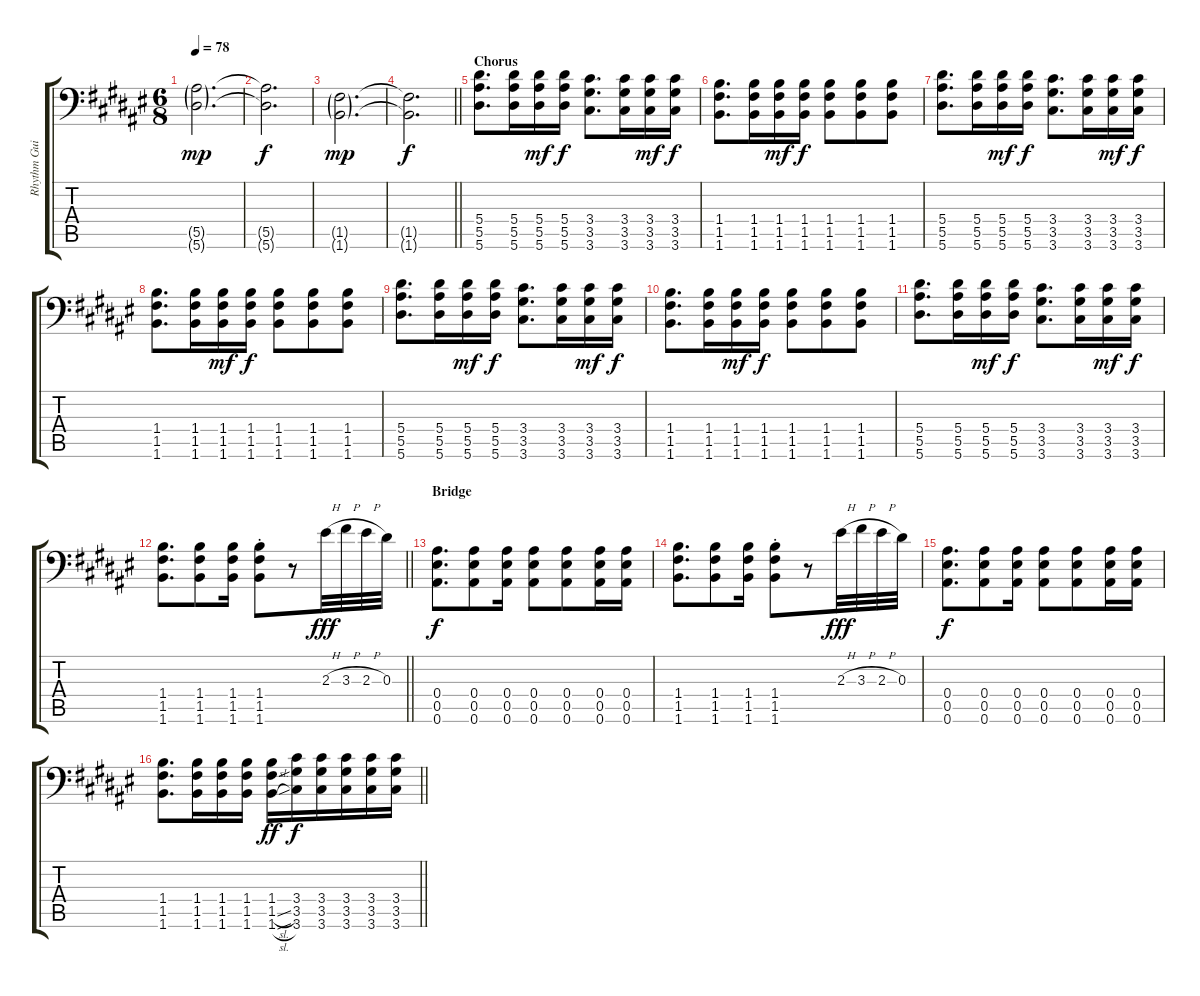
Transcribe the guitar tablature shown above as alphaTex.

\track ("Rhythm Guitar (Left)" "Rhythm Gui") {instrument overdrivenguitar}
\staff {score tabs}
\tuning (C4 G3 Eb3 Bb2 F2 Bb1) {hide}
\ts (6 8)
\tempo 78
\clef f4
\ks d#minor
(5.5{g} 5.6{g}).2{d dy mp} |
(5.5{t} 5.6{t}).2{d dy f} |
(1.5{g} 1.6{g}).2{d dy mp} |
\barLineRight lightlight
(1.5{t} 1.6{t}).2{d dy f} |
\section ("" "Chorus")
(5.4 5.5 5.6).8{d balance 0} (5.4 5.5 5.6).16 (5.4 5.5 5.6).16{dy mf} (5.4 5.5 5.6).16{dy f} (3.4 3.5 3.6).8{d} (3.4 3.5 3.6).16 (3.4 3.5 3.6).16{dy mf} (3.4 3.5 3.6).16{dy f} |
(1.4 1.5 1.6).8{d} (1.4 1.5 1.6).16 (1.4 1.5 1.6).16{dy mf} (1.4 1.5 1.6).16{dy f} (1.4 1.5 1.6).8 (1.4 1.5 1.6).8 (1.4 1.5 1.6).8 |
(5.4 5.5 5.6).8{d} (5.4 5.5 5.6).16 (5.4 5.5 5.6).16{dy mf} (5.4 5.5 5.6).16{dy f} (3.4 3.5 3.6).8{d} (3.4 3.5 3.6).16 (3.4 3.5 3.6).16{dy mf} (3.4 3.5 3.6).16{dy f} |
(1.4 1.5 1.6).8{d} (1.4 1.5 1.6).16 (1.4 1.5 1.6).16{dy mf} (1.4 1.5 1.6).16{dy f} (1.4 1.5 1.6).8 (1.4 1.5 1.6).8 (1.4 1.5 1.6).8 |
(5.4 5.5 5.6).8{d} (5.4 5.5 5.6).16 (5.4 5.5 5.6).16{dy mf} (5.4 5.5 5.6).16{dy f} (3.4 3.5 3.6).8{d} (3.4 3.5 3.6).16 (3.4 3.5 3.6).16{dy mf} (3.4 3.5 3.6).16{dy f} |
(1.4 1.5 1.6).8{d} (1.4 1.5 1.6).16 (1.4 1.5 1.6).16{dy mf} (1.4 1.5 1.6).16{dy f} (1.4 1.5 1.6).8 (1.4 1.5 1.6).8 (1.4 1.5 1.6).8 |
(5.4 5.5 5.6).8{d} (5.4 5.5 5.6).16 (5.4 5.5 5.6).16{dy mf} (5.4 5.5 5.6).16{dy f} (3.4 3.5 3.6).8{d} (3.4 3.5 3.6).16 (3.4 3.5 3.6).16{dy mf} (3.4 3.5 3.6).16{dy f} |
\barLineRight lightlight
(1.4 1.5 1.6).8{d} (1.4 1.5 1.6).8 (1.4 1.5 1.6).16 (1.4{st} 1.5 1.6).8 r.8 2.3{h}.32{dy fff} 3.3{h}.32 2.3{h}.32 0.3.32 |
\section ("" "Bridge")
(0.4 0.5 0.6).8{d dy f} (0.4 0.5 0.6).8 (0.4 0.5 0.6).16 (0.4 0.5 0.6).8 (0.4 0.5 0.6).8 (0.4 0.5 0.6).16 (0.4 0.5 0.6).16 |
(1.4 1.5 1.6).8{d} (1.4 1.5 1.6).8 (1.4 1.5 1.6).16 (1.4{st} 1.5 1.6).8 r.8 2.3{h}.32{dy fff} 3.3{h}.32 2.3{h}.32 0.3.32 |
(0.4 0.5 0.6).8{d dy f} (0.4 0.5 0.6).8 (0.4 0.5 0.6).16 (0.4 0.5 0.6).8 (0.4 0.5 0.6).8 (0.4 0.5 0.6).16 (0.4 0.5 0.6).16 |
\barLineRight lightlight
(1.4 1.5 1.6).8{d} (1.4 1.5 1.6).16 (1.4 1.5 1.6).16 (1.4 1.5 1.6).16 (1.4 1.5{sl} 1.6{sl}).16{dy ff} (3.4 3.5 3.6).16{dy f} (3.4 3.5 3.6).16 (3.4 3.5 3.6).16 (3.4 3.5 3.6).16 (3.4 3.5 3.6).16
